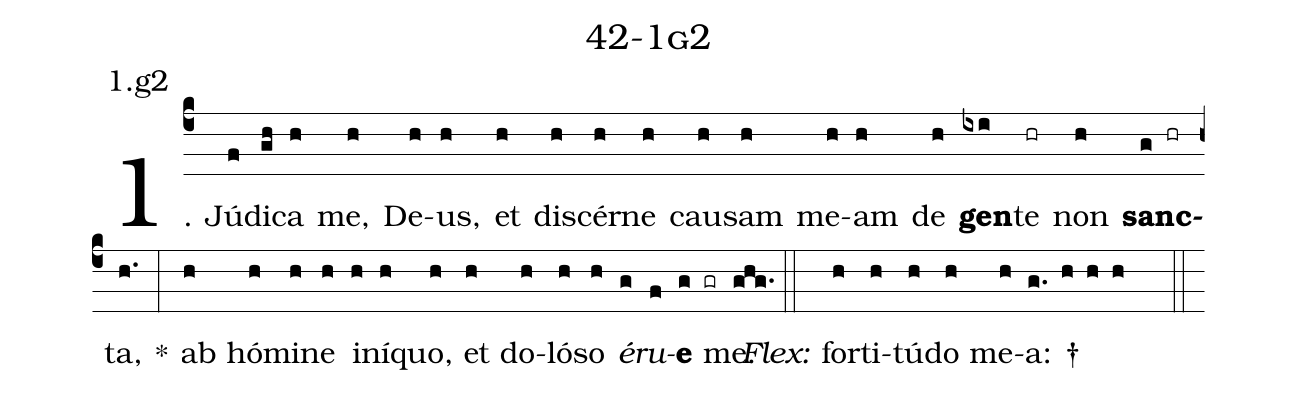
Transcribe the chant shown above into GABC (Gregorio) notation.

name: 42-1g2;
annotation: 1.g2;
%%
(c4)1. Jú(f)di(gh)ca(h) me,(h) De(h)us,(h) et(h) di(h)scér(h)ne(h) cau(h)sam(h) me(h)am(h) de(h) <b>gen</b>(ixi)te(hr) non(h) <b>sanc</b>(g hr)ta,(h.) *(:) ab(h) hó(h)mi(h)ne(h) in(h)í(h)quo,(h) et(h) do(h)ló(h)so(h) <i>é</i>(g)<i>ru</i>(f)<b>e</b>(g gr) me.(ghg.) (::)
<i>Flex:</i>()  for(h)ti(h)tú(h)do(h) me(h)a: †(g. h h h  ::)
